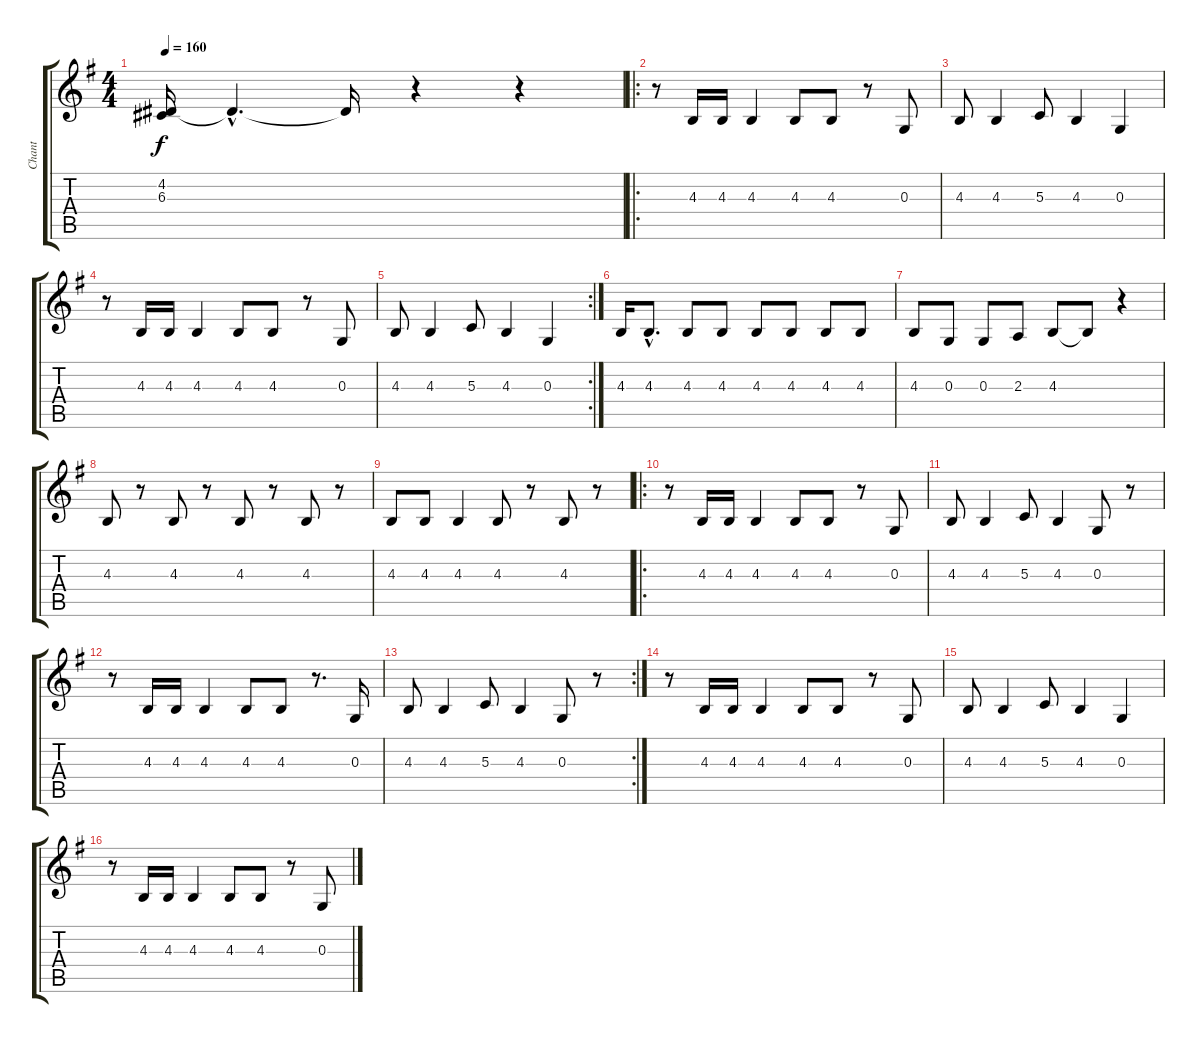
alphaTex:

\track ("Chant" "Chant") {instrument cello}
\staff {score tabs}
\tuning (E4 B3 G3 D3 A2 E2) {hide}
\ts (4 4)
\tempo 160
\clef g2
\ks g
(4.2{t} 6.3{t}).16{dy f} 4.2{hac t}.4{d} 4.2{t}.16 r.4 r.4 |
\ro
r.8 4.3.16 4.3.16 4.3.4 4.3.8 4.3.8 r.8 0.3.8 |
4.3.8 4.3.4 5.3.8 4.3.4 0.3.4 |
r.8 4.3.16 4.3.16 4.3.4 4.3.8 4.3.8 r.8 0.3.8 |
\rc 2
4.3.8 4.3.4 5.3.8 4.3.4 0.3.4 |
4.3.16 4.3{hac}.8{d} 4.3.8 4.3.8 4.3.8 4.3.8 4.3.8 4.3.8 |
4.3.8 0.3.8 0.3.8 2.3.8 4.3.8 4.3{t}.8 r.4 |
4.3.8 r.8 4.3.8 r.8 4.3.8 r.8 4.3.8 r.8 |
4.3.8 4.3.8 4.3.4 4.3.8 r.8 4.3.8 r.8 |
\ro
r.8 4.3.16 4.3.16 4.3.4 4.3.8 4.3.8 r.8 0.3.8 |
4.3.8 4.3.4 5.3.8 4.3.4 0.3.8 r.8 |
r.8 4.3.16 4.3.16 4.3.4 4.3.8 4.3.8 r.8{d} 0.3.16 |
\rc 2
4.3.8 4.3.4 5.3.8 4.3.4 0.3.8 r.8 |
r.8 4.3.16 4.3.16 4.3.4 4.3.8 4.3.8 r.8 0.3.8 |
4.3.8 4.3.4 5.3.8 4.3.4 0.3.4 |
r.8 4.3.16 4.3.16 4.3.4 4.3.8 4.3.8 r.8 0.3.8
